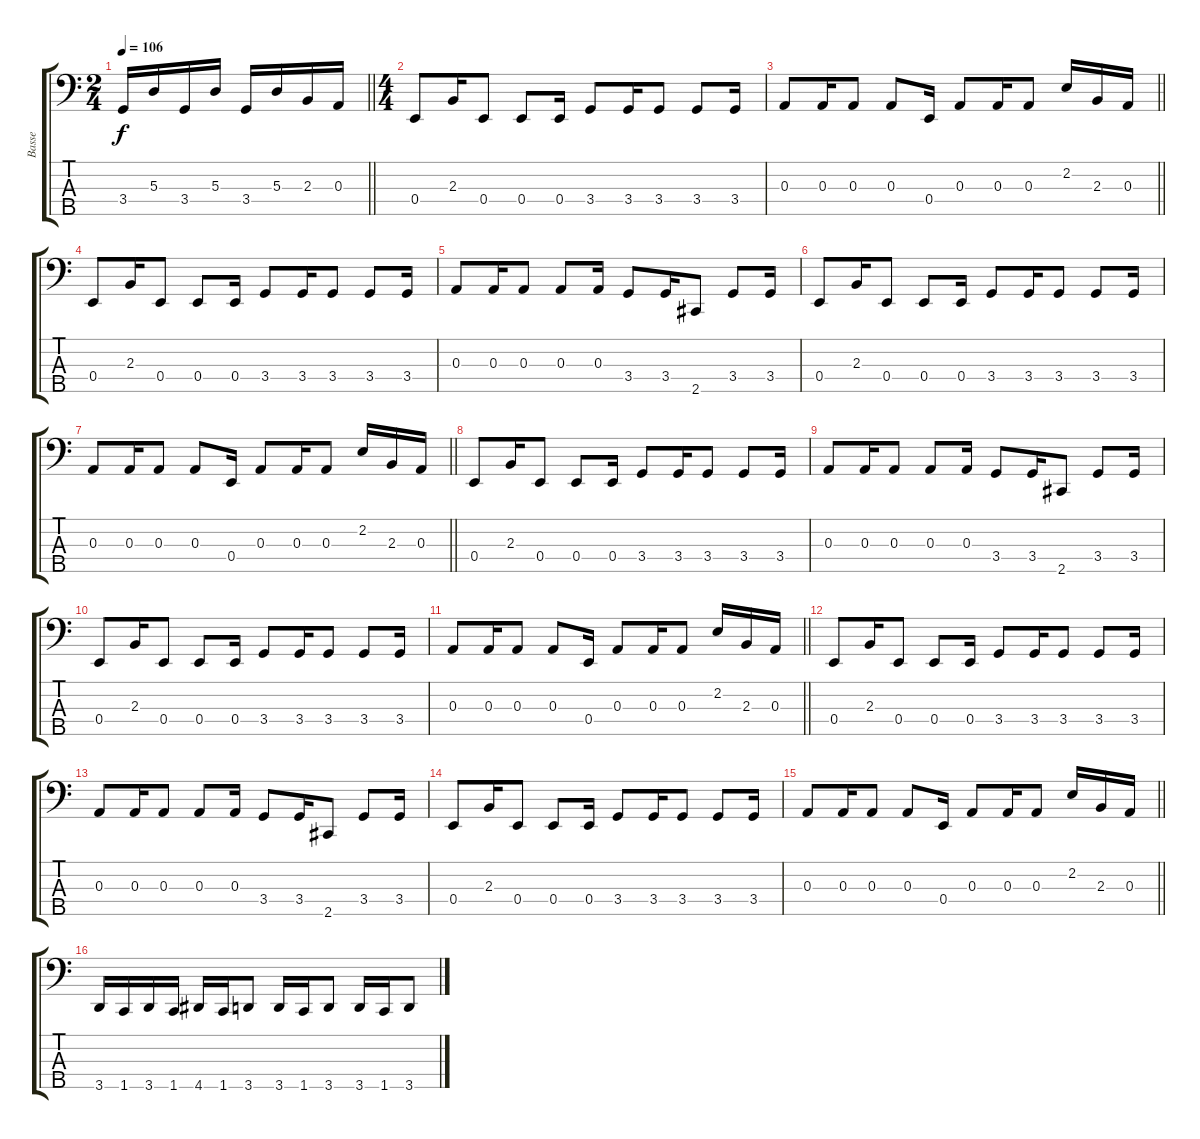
\track ("Basse" "Basse") {instrument electricbassfinger}
\staff {score tabs}
\tuning (G2 D2 A1 E1 B0) {hide}
\ts (2 4)
\tempo 106
\clef f4
\barLineRight lightlight
\ks c
3.4.16{dy f} 5.3.16 3.4.16 5.3.16 3.4.16 5.3.16 2.3.16 0.3.16 |
\ts (4 4)
0.4.8 2.3.16 0.4.8 0.4.8 0.4.16 3.4.8 3.4.16 3.4.8 3.4.8 3.4.16 |
\barLineRight lightlight
0.3.8 0.3.16 0.3.8 0.3.8 0.4.16 0.3.8 0.3.16 0.3.8 2.2.16 2.3.16 0.3.16 |
0.4.8 2.3.16 0.4.8 0.4.8 0.4.16 3.4.8 3.4.16 3.4.8 3.4.8 3.4.16 |
0.3.8 0.3.16 0.3.8 0.3.8 0.3.16 3.4.8 3.4.16 2.5.8 3.4.8 3.4.16 |
0.4.8 2.3.16 0.4.8 0.4.8 0.4.16 3.4.8 3.4.16 3.4.8 3.4.8 3.4.16 |
\barLineRight lightlight
0.3.8 0.3.16 0.3.8 0.3.8 0.4.16 0.3.8 0.3.16 0.3.8 2.2.16 2.3.16 0.3.16 |
0.4.8 2.3.16 0.4.8 0.4.8 0.4.16 3.4.8 3.4.16 3.4.8 3.4.8 3.4.16 |
0.3.8 0.3.16 0.3.8 0.3.8 0.3.16 3.4.8 3.4.16 2.5.8 3.4.8 3.4.16 |
0.4.8 2.3.16 0.4.8 0.4.8 0.4.16 3.4.8 3.4.16 3.4.8 3.4.8 3.4.16 |
\barLineRight lightlight
0.3.8 0.3.16 0.3.8 0.3.8 0.4.16 0.3.8 0.3.16 0.3.8 2.2.16 2.3.16 0.3.16 |
0.4.8 2.3.16 0.4.8 0.4.8 0.4.16 3.4.8 3.4.16 3.4.8 3.4.8 3.4.16 |
0.3.8 0.3.16 0.3.8 0.3.8 0.3.16 3.4.8 3.4.16 2.5.8 3.4.8 3.4.16 |
0.4.8 2.3.16 0.4.8 0.4.8 0.4.16 3.4.8 3.4.16 3.4.8 3.4.8 3.4.16 |
\barLineRight lightlight
0.3.8 0.3.16 0.3.8 0.3.8 0.4.16 0.3.8 0.3.16 0.3.8 2.2.16 2.3.16 0.3.16 |
3.5.16 1.5.16 3.5.16 1.5.16 4.5.16 1.5.16 3.5.8 3.5.16 1.5.16 3.5.8 3.5.16 1.5.16 3.5.8
